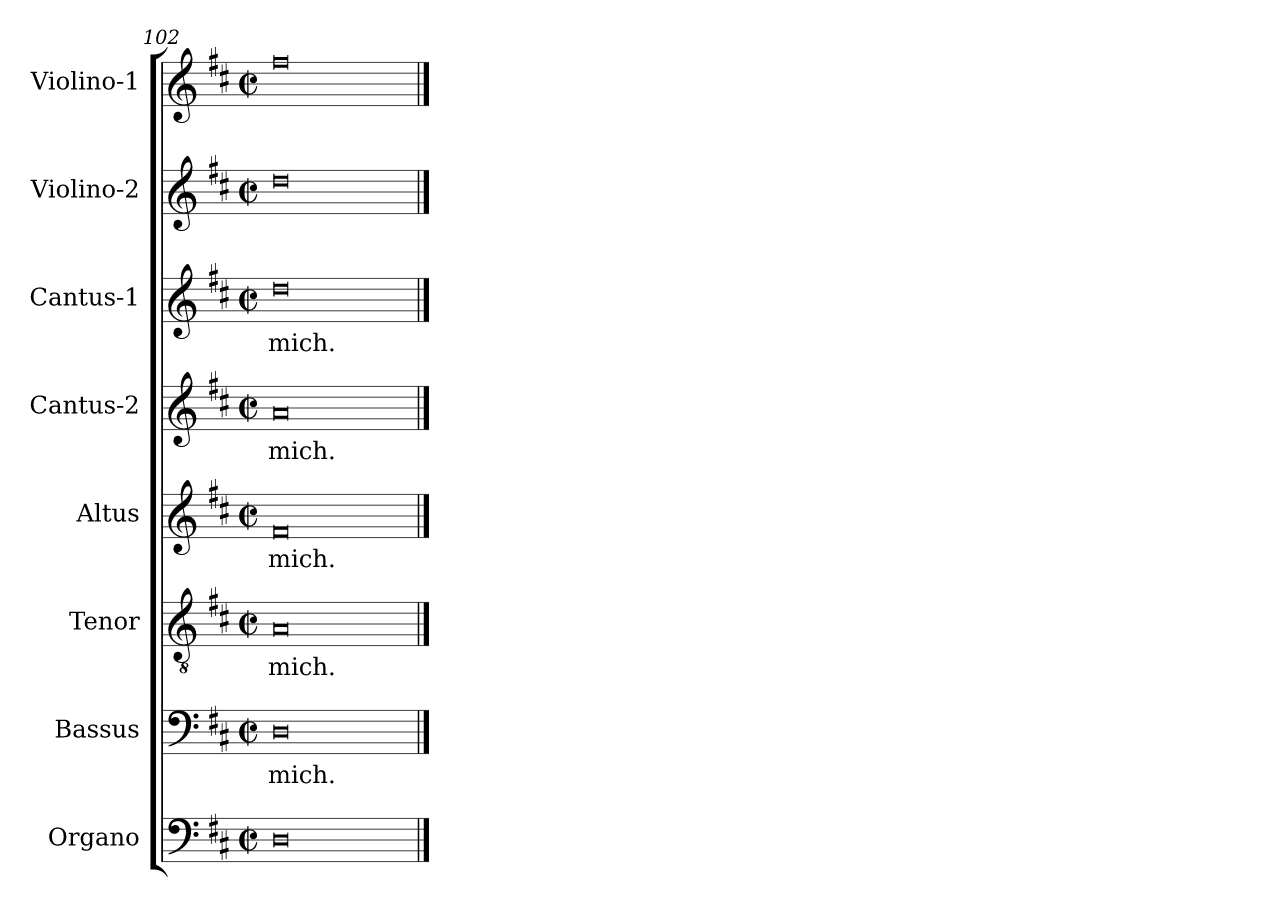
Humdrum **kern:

**kern	**kern	**text	**kern	**text	**kern	**text	**kern	**text	**kern	**text	**kern	**kern
*part8	*part7	*part7	*part6	*part6	*part5	*part5	*part4	*part4	*part3	*part3	*part2	*part1
*staff8	*staff7	*staff7	*staff6	*staff6	*staff5	*staff5	*staff4	*staff4	*staff3	*staff3	*staff2	*staff1
*I"Organo	*I"Bassus	*	*I"Tenor	*	*I"Altus	*	*I"Cantus-2	*	*I"Cantus-1	*	*I"Violino-2	*I"Violino-1
*I'Og	*I'B	*	*I'T	*	*I'A	*	*I'C2	*	*I'C1	*	*I'V2	*I'V1
*clefF4	*clefF4	*	*clefGv2	*	*clefG2	*	*clefG2	*	*clefG2	*	*clefG2	*clefG2
*k[f#c#]	*k[f#c#]	*	*k[f#c#]	*	*k[f#c#]	*	*k[f#c#]	*	*k[f#c#]	*	*k[f#c#]	*k[f#c#]
*D:	*D:	*	*D:	*	*D:	*	*D:	*	*D:	*	*D:	*D:
*M2/2	*M2/2	*	*M2/2	*	*M2/2	*	*M2/2	*	*M2/2	*	*M2/2	*M2/2
*met(c|)	*met(c|)	*	*met(c|)	*	*met(c|)	*	*met(c|)	*	*met(c|)	*	*met(c|)	*met(c|)
=102	=102	=102	=102	=102	=102	=102	=102	=102	=102	=102	=102	=102
!	!	!LO:LY:b	!	!	!	!	!	!	!	!	!	!
!	!	!	!	!LO:LY:b	!	!	!	!	!	!	!	!
!	!	!	!	!	!	!LO:LY:b	!	!	!	!	!	!
!	!	!	!	!	!	!	!	!LO:LY:b	!	!	!	!
!	!	!	!	!	!	!	!	!	!	!LO:LY:b	!	!
0D	0D	mich.	0A	mich.	0f#	mich.	0a	mich.	0dd	mich.	0dd	0ff#
==	==	==	==	==	==	==	==	==	==	==	==	==
*-	*-	*-	*-	*-	*-	*-	*-	*-	*-	*-	*-	*-
